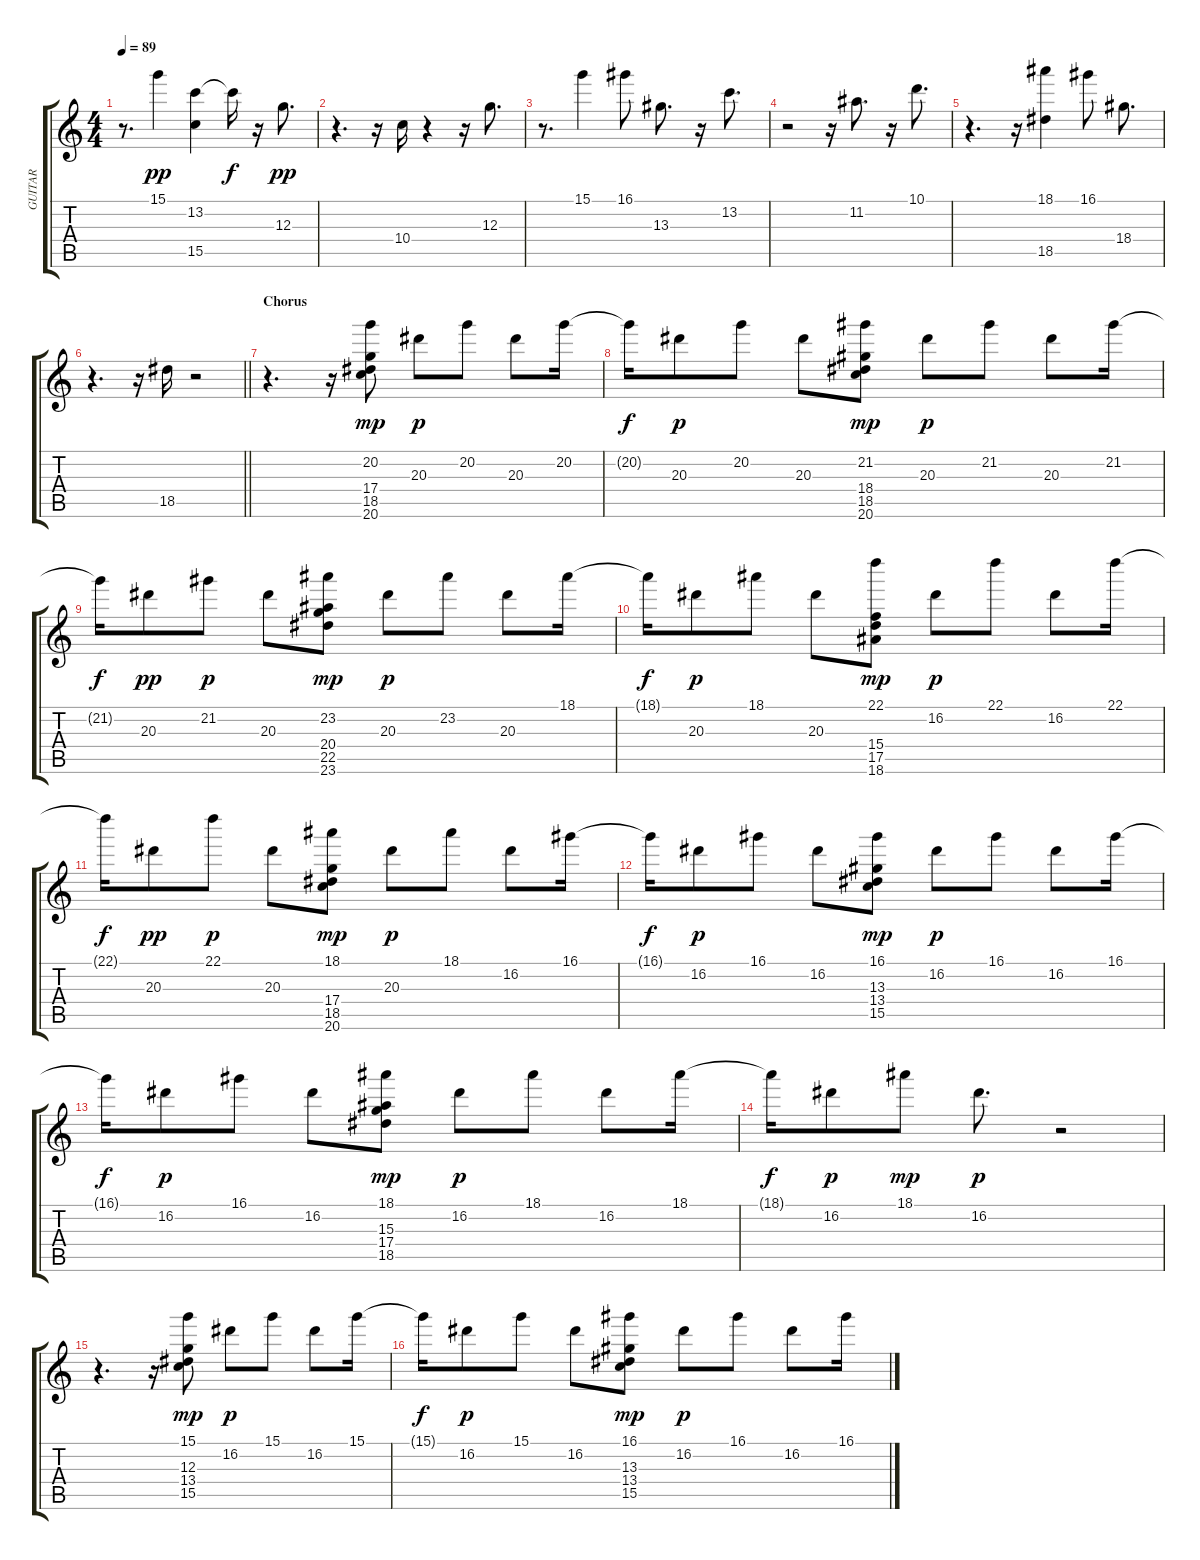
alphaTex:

\track ("GUITAR" "GUITAR") {instrument electricguitarjazz}
\staff {score tabs}
\tuning (E4 B3 G3 D3 A2 E2) {hide}
\ts (4 4)
\tempo 89
\clef g2
\ks c
r.8{d dy pp} 15.1.4 (13.2 15.5).4 13.2{t}.16{dy f} r.16 12.3.8{d dy pp} |
r.4{d} r.16 10.4.16 r.4 r.16 12.3.8{d} |
r.8{d} 15.1.4 16.1.8 13.3.8{d} r.16 13.2.8{d} |
r.2 r.16 11.2.8{d} r.16 10.1.8{d} |
r.4{d} r.16 (18.1 18.5).4 16.1.8 18.4.8{d} |
\barLineRight lightlight
r.4{d} r.16 18.5.16 r.2 |
\section ("" "Chorus")
r.4{d} r.16 (20.2 17.4 18.5 20.6).8{dy mp} 20.3.8{dy p} 20.2.8 20.3.8 20.2.16 |
20.2{t}.16{dy f} 20.3.8{dy p} 20.2.8 20.3.8 (21.2 18.4 18.5 20.6).8{dy mp} 20.3.8{dy p} 21.2.8 20.3.8 21.2.16 |
21.2{t}.16{dy f} 20.3.8{dy pp} 21.2.8{dy p} 20.3.8 (23.2 20.4 22.5 23.6).8{dy mp} 20.3.8{dy p} 23.2.8 20.3.8 18.1.16 |
18.1{t}.16{dy f} 20.3.8{dy p} 18.1.8 20.3.8 (22.1 15.4 17.5 18.6).8{dy mp} 16.2.8{dy p} 22.1.8 16.2.8 22.1.16 |
22.1{t}.16{dy f} 20.3.8{dy pp} 22.1.8{dy p} 20.3.8 (18.1 17.4 18.5 20.6).8{dy mp} 20.3.8{dy p} 18.1.8 16.2.8 16.1.16 |
16.1{t}.16{dy f} 16.2.8{dy p} 16.1.8 16.2.8 (16.1 13.3 13.4 15.5).8{dy mp} 16.2.8{dy p} 16.1.8 16.2.8 16.1.16 |
16.1{t}.16{dy f} 16.2.8{dy p} 16.1.8 16.2.8 (18.1 15.3 17.4 18.5).8{dy mp} 16.2.8{dy p} 18.1.8 16.2.8 18.1.16 |
18.1{t}.16{dy f} 16.2.8{dy p} 18.1.8{dy mp} 16.2.8{d dy p} r.2 |
r.4{d} r.16 (15.1 12.3 13.4 15.5).8{dy mp} 16.2.8{dy p} 15.1.8 16.2.8 15.1.16 |
15.1{t}.16{dy f} 16.2.8{dy p} 15.1.8 16.2.8 (16.1 13.3 13.4 15.5).8{dy mp} 16.2.8{dy p} 16.1.8 16.2.8 16.1.16
